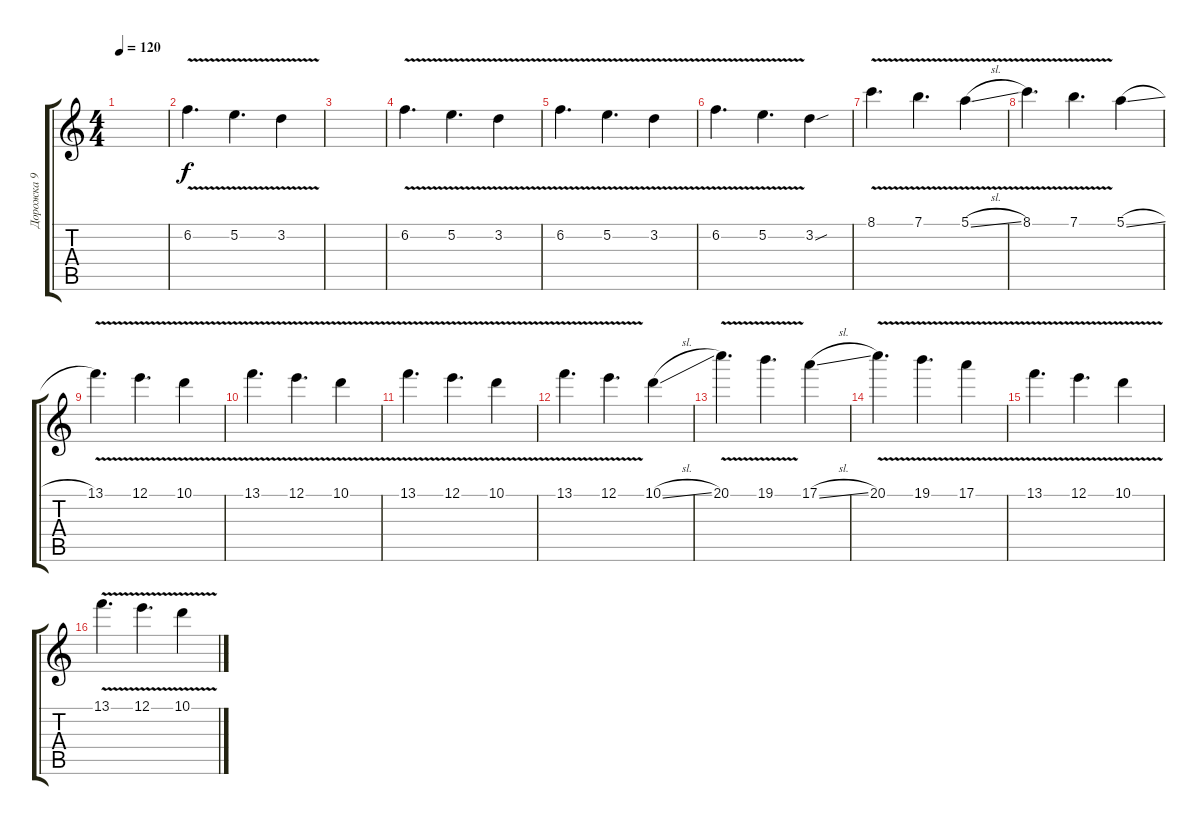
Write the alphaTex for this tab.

\track ("Дорожка 9" "Дорожка 9") {instrument distortionguitar}
\staff {score tabs}
\tuning (E4 B3 G3 D3 A2 E2) {hide}
\ts (4 4)
\tempo 120
\clef g2
\ks c
|
6.2{v}.4{d} 5.2{v}.4{d} 3.2{v}.4 |
|
6.2{v}.4{d} 5.2{v}.4{d} 3.2{v}.4 |
6.2{v}.4{d} 5.2{v}.4{d} 3.2{v}.4 |
6.2{v}.4{d} 5.2{v}.4{d} 3.2{sou}.4 |
8.1{v}.4{d} 7.1{v}.4{d} 5.1{v sl}.4 |
8.1{v}.4{d} 7.1{v}.4{d} 5.1{sl}.4 |
13.1{v}.4{d} 12.1{v}.4{d} 10.1{v}.4 |
13.1{v}.4{d} 12.1{v}.4{d} 10.1{v}.4 |
13.1{v}.4{d} 12.1{v}.4{d} 10.1{v}.4 |
13.1{v}.4{d} 12.1{v}.4{d} 10.1{sl}.4 |
20.1{v}.4{d} 19.1{v}.4{d} 17.1{sl}.4 |
20.1{v}.4{d} 19.1{v}.4{d} 17.1{v}.4 |
13.1{v}.4{d} 12.1{v}.4{d} 10.1{v}.4 |
13.1{v}.4{d} 12.1{v}.4{d} 10.1{v}.4
